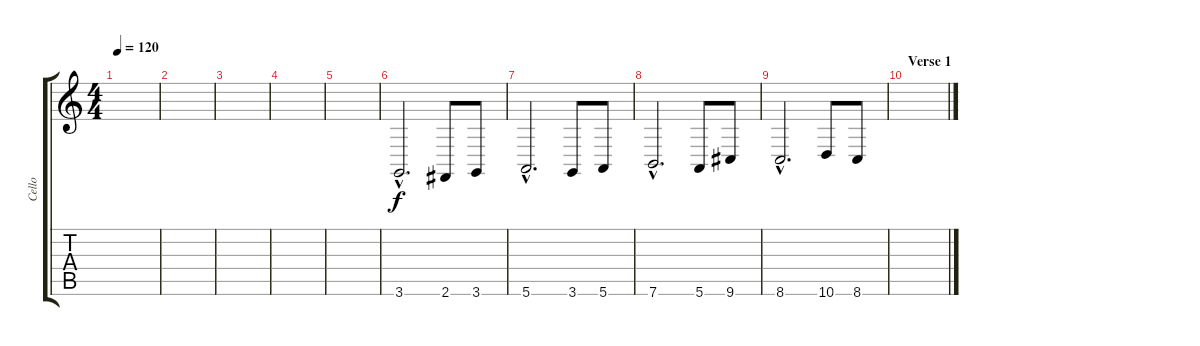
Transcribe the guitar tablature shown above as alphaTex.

\track ("Cello" "Cello") {instrument cello}
\staff {score tabs}
\tuning (E4 B3 G3 D3 A2 E2) {hide}
\ts (4 4)
\tempo 120
\clef g2
\ks c
|
|
|
|
|
3.6{hac}.2{d} 2.6.8 3.6.8 |
5.6{hac}.2{d} 3.6.8 5.6.8 |
7.6{hac}.2{d} 5.6.8 9.6.8 |
8.6{hac}.2{d} 10.6.8 8.6.8 |
\section ("" "Verse 1")
